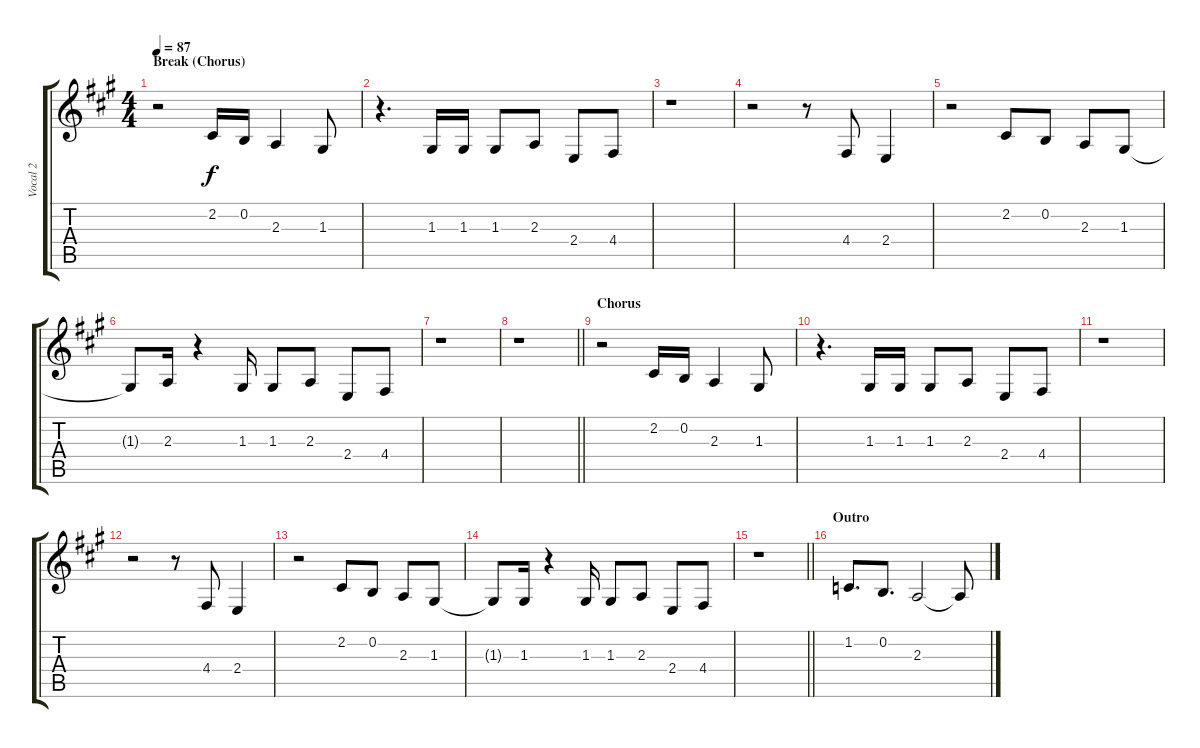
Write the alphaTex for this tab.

\track ("Vocal 2" "Vocal 2") {instrument choiraahs}
\staff {score tabs}
\tuning (E4 B3 G3 D3 A2 E2) {hide}
\ts (4 4)
\section ("" "Break (Chorus)")
\tempo 87
\clef g2
\ks a
r.2{dy f} 2.2.16 0.2.16 2.3.4 1.3.8 |
r.4{d} 1.3.16 1.3.16 1.3.8 2.3.8 2.4.8 4.4.8 |
r.1 |
r.2 r.8 4.4.8 2.4.4 |
r.2 2.2.8 0.2.8 2.3.8 1.3.8 |
1.3{t}.8 2.3.16 r.4 1.3.16 1.3.8 2.3.8 2.4.8 4.4.8 |
r.1 |
\barLineRight lightlight
r.1 |
\section ("" "Chorus")
r.2 2.2.16 0.2.16 2.3.4 1.3.8 |
r.4{d} 1.3.16 1.3.16 1.3.8 2.3.8 2.4.8 4.4.8 |
r.1 |
r.2 r.8 4.4.8 2.4.4 |
r.2 2.2.8 0.2.8 2.3.8 1.3.8 |
1.3{t}.8 1.3.16 r.4 1.3.16 1.3.8 2.3.8 2.4.8 4.4.8 |
\barLineRight lightlight
r.1 |
\section ("" "Outro")
1.2.8{d} 0.2.8{d} 2.3.2 2.3{t}.8
